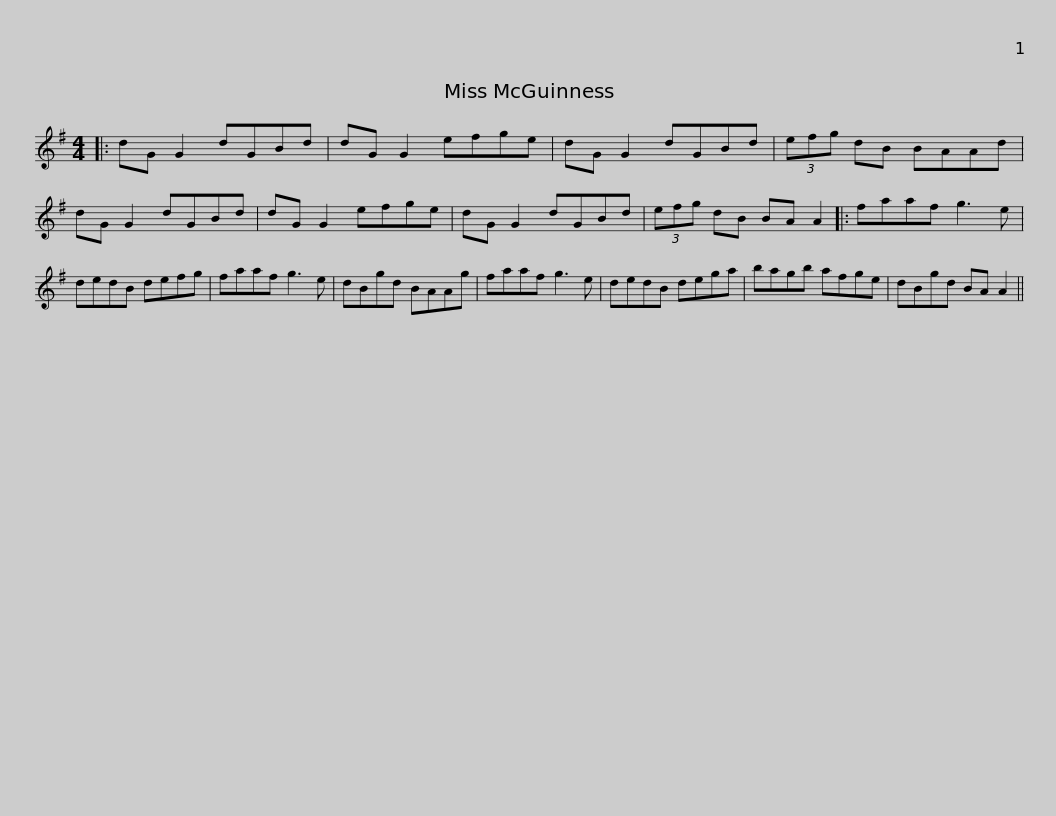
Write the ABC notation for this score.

X:1
L:1/8
M:4/4
I:linebreak $
K:G
V:1 treble
V:1
|: dG G2 dGBd | dG G2 efge | dG G2 dGBd | (3efg dB BAAd | dG G2 dGBd | %5
 dG G2 efge |$ dG G2 dGBd | (3efg dB BA A2 |: faaf g3 e | dedB defg | %10
 faaf g3 e | dBgd BAAg |$ faaf g3 e | dedB dega | bagb afge | %15
 dBgd BA A2 || %16
